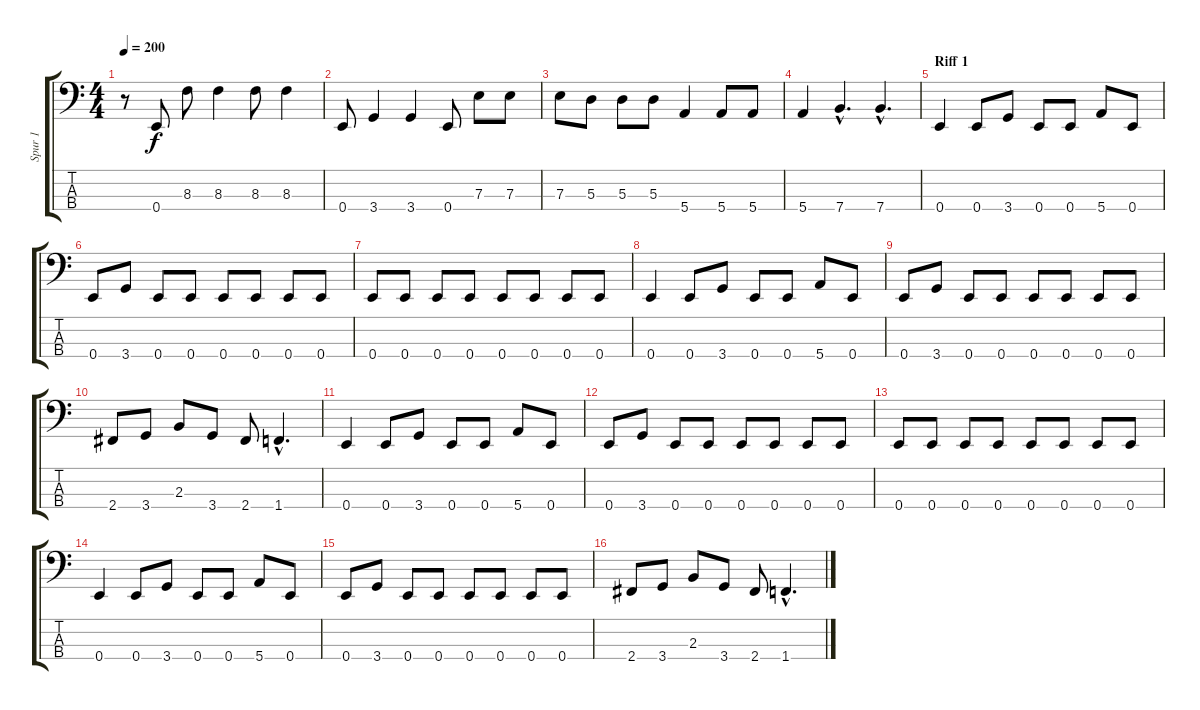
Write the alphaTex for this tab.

\track ("Spur 1" "Spur 1") {instrument electricbasspick}
\staff {score tabs}
\tuning (G2 D2 A1 E1) {hide}
\ts (4 4)
\tempo 200
\clef f4
\ks c
r.8{dy f} 0.4.8 8.3.8 8.3.4 8.3.8 8.3.4 |
0.4.8 3.4.4 3.4.4 0.4.8 7.3.8 7.3.8 |
7.3.8 5.3.8 5.3.8 5.3.8 5.4.4 5.4.8 5.4.8 |
5.4.4 7.4{hac}.4{d} 7.4{hac}.4{d} |
\section ("" "Riff 1")
0.4.4 0.4.8 3.4.8 0.4.8 0.4.8 5.4.8 0.4.8 |
0.4.8 3.4.8 0.4.8 0.4.8 0.4.8 0.4.8 0.4.8 0.4.8 |
0.4.8 0.4.8 0.4.8 0.4.8 0.4.8 0.4.8 0.4.8 0.4.8 |
0.4.4 0.4.8 3.4.8 0.4.8 0.4.8 5.4.8 0.4.8 |
0.4.8 3.4.8 0.4.8 0.4.8 0.4.8 0.4.8 0.4.8 0.4.8 |
2.4.8 3.4.8 2.3.8 3.4.8 2.4.8 1.4{hac}.4{d} |
0.4.4 0.4.8 3.4.8 0.4.8 0.4.8 5.4.8 0.4.8 |
0.4.8 3.4.8 0.4.8 0.4.8 0.4.8 0.4.8 0.4.8 0.4.8 |
0.4.8 0.4.8 0.4.8 0.4.8 0.4.8 0.4.8 0.4.8 0.4.8 |
0.4.4 0.4.8 3.4.8 0.4.8 0.4.8 5.4.8 0.4.8 |
0.4.8 3.4.8 0.4.8 0.4.8 0.4.8 0.4.8 0.4.8 0.4.8 |
2.4.8 3.4.8 2.3.8 3.4.8 2.4.8 1.4{hac}.4{d}
